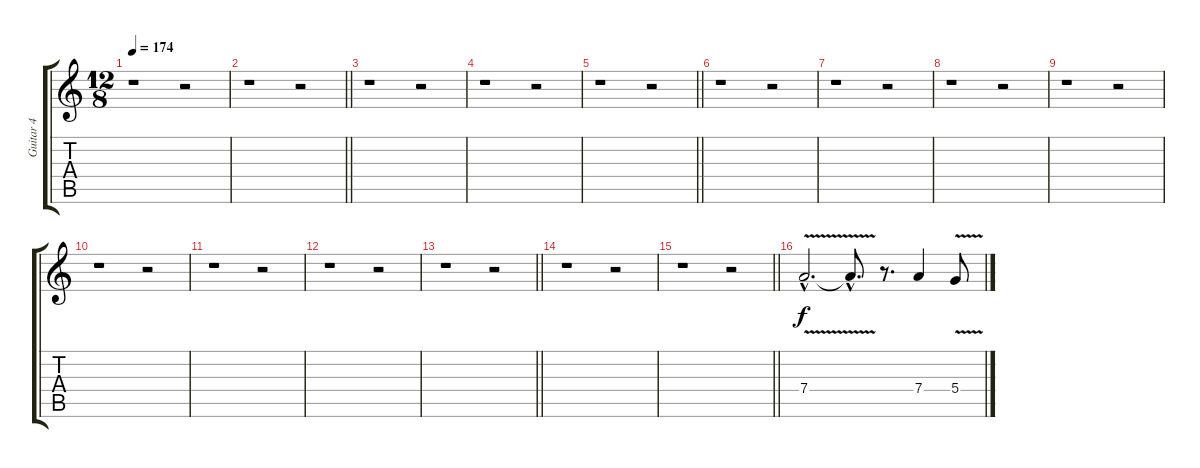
\track ("Guitar 4" "Guitar 4") {instrument electricguitarclean}
\staff {score tabs}
\tuning (E4 B3 G3 D3 A2 E2) {hide}
\ts (12 8)
\tempo 174
\clef g2
\ks c
r.1{dy fff} r.2 |
\barLineRight lightlight
r.1 r.2 |
r.1 r.2 |
r.1 r.2 |
\barLineRight lightlight
r.1 r.2 |
r.1 r.2 |
r.1 r.2 |
r.1 r.2 |
r.1 r.2 |
r.1 r.2 |
r.1 r.2 |
r.1 r.2 |
\barLineRight lightlight
r.1 r.2 |
r.1 r.2 |
\barLineRight lightlight
r.1 r.2 |
7.4{v hac}.2{d dy f volume 10 instrument overdrivenguitar} 7.4{hac t}.8{d} r.8{d} 7.4.4 5.4{v}.8
